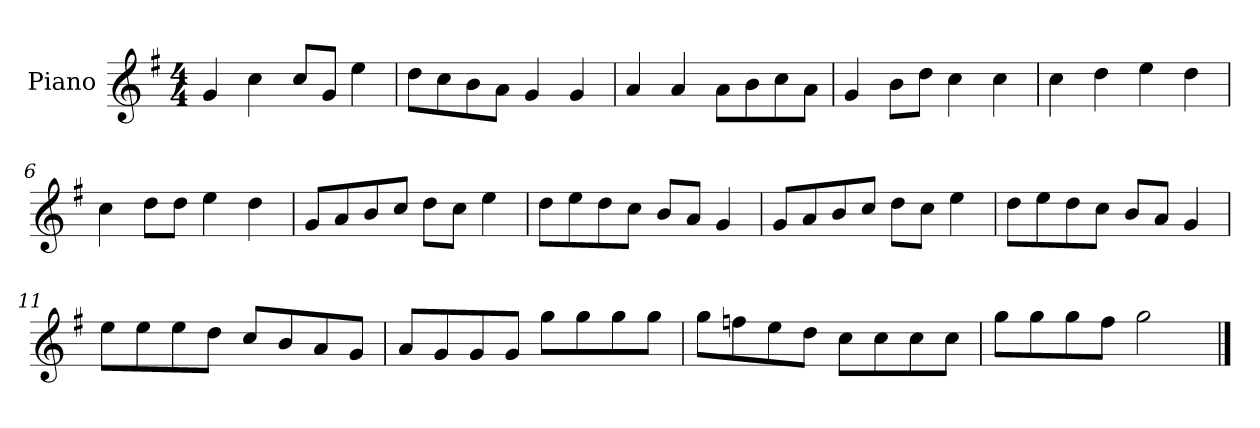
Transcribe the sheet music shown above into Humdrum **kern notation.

**kern
*part1
*staff1
*I"Piano
*I'P-no
*clefG2
*k[f#]
*M4/4
*MM90
=1
4g/
4cc\
8cc/L
8g/J
4ee\
=2
8dd\L
8cc\
8b\
8a\J
4g/
4g/
=3
4a/
4a/
8a\L
8b\
8cc\
8a\J
=4
4g/
8b\L
8dd\J
4cc\
4cc\
=5
4cc\
4dd\
4ee\
4dd\
=6
4cc\
8dd\L
8dd\J
4ee\
4dd\
!!LO:LB:g=z
=7
8g/L
8a/
8b/
8cc/J
8dd\L
8cc\J
4ee\
=8
8dd\L
8ee\
8dd\
8cc\J
8b/L
8a/J
4g/
=9
8g/L
8a/
8b/
8cc/J
8dd\L
8cc\J
4ee\
=10
8dd\L
8ee\
8dd\
8cc\J
8b/L
8a/J
4g/
=11
8ee\L
8ee\
8ee\
8dd\J
8cc/L
8b/
8a/
8g/J
!!LO:LB:g=z
=12
8a/L
8g/
8g/
8g/J
8gg\L
8gg\
8gg\
8gg\J
=13
8gg\L
8ffn\
8ee\
8dd\J
8cc\L
8cc\
8cc\
8cc\J
=14
8gg\L
8gg\
8gg\
8ff#\J
2gg\
==
*-
